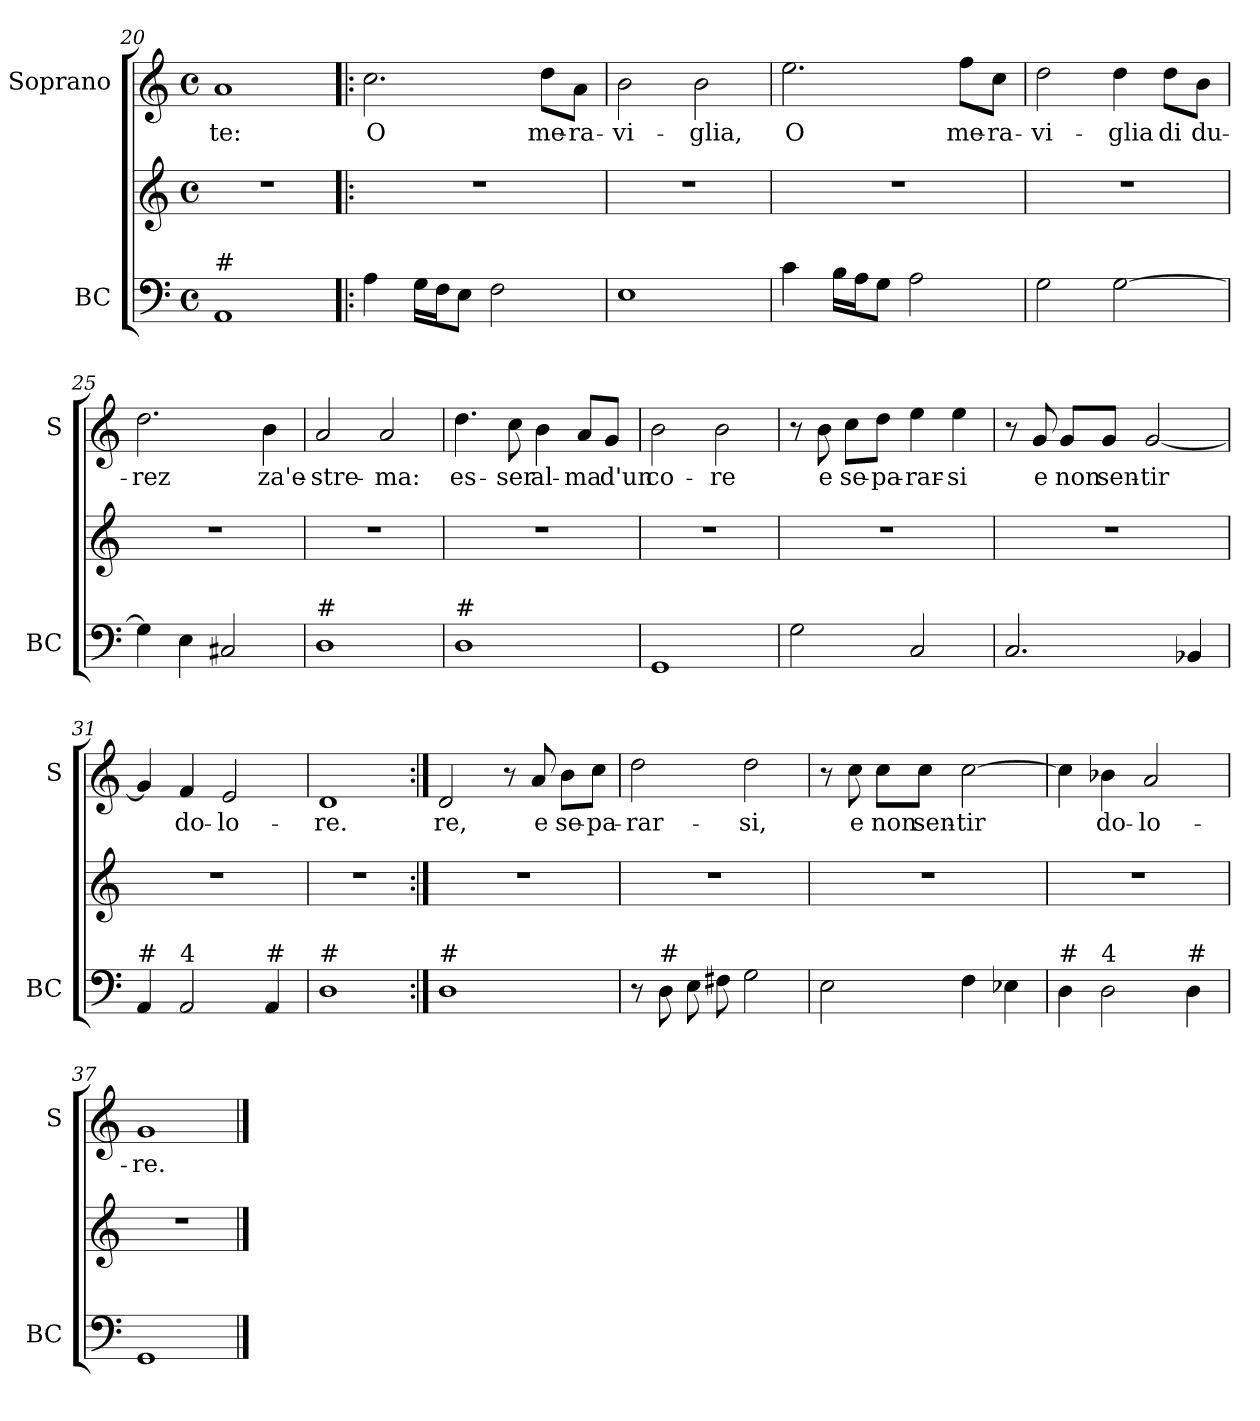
**kern	**kern	**kern	**text
*part2	*part2	*part1	*part1
*staff3	*staff2	*staff1	*staff1
*I"BC	*	*I"Soprano	*
*I'BC	*	*I'S	*
*clefF4	*clefG2	*clefG2	*
*k[]	*k[]	*k[]	*
*C:	*C:	*C:	*
*M4/4	*M4/4	*M4/4	*
*met(c)	*met(c)	*met(c)	*
=20	=20	=20	=20
!LO:TX:a:t=#	!	!	!
!	!	!	!LO:LY:b
1AA	1r	1a	-te:
=21!|:	=21!|:	=21!|:	=21!|:
!	!	!	!LO:LY:b
4A\	1r	2.cc\	O
16G\LL	.	.	.
16F\J	.	.	.
8E\J	.	.	.
2F\	.	.	.
!	!	!	!LO:LY:b
.	.	8dd\L	me-
!	!	!	!LO:LY:b
.	.	8a\J	-ra-
!!LO:LB:g=z
=22	=22	=22	=22
!	!	!	!LO:LY:b
1E	1r	2b\	-vi-
!	!	!	!LO:LY:b
.	.	2b\	-glia,
=23	=23	=23	=23
!	!	!	!LO:LY:b
4c\	1r	2.ee\	O
16B\LL	.	.	.
16A\J	.	.	.
8G\J	.	.	.
2A\	.	.	.
!	!	!	!LO:LY:b
.	.	8ff\L	me-
!	!	!	!LO:LY:b
.	.	8cc\J	-ra-
=24	=24	=24	=24
!	!	!	!LO:LY:b
2G\	1r	2dd\	-vi-
!	!	!	!LO:LY:b
[2G\	.	4dd\	-glia
!	!	!	!LO:LY:b
.	.	8dd\L	di
!	!	!	!LO:LY:b
.	.	8b\J	du-
=25	=25	=25	=25
!	!	!	!LO:LY:b
4G\]	1r	2.dd\	-rez
4E\	.	.	.
2C#X/	.	.	.
!	!	!	!LO:LY:b
.	.	4b\	za'e-
!!LO:LB:g=z
=26	=26	=26	=26
!LO:TX:a:t=#	!	!	!
!	!	!	!LO:LY:b
1D	1r	2a/	-stre-
!	!	!	!LO:LY:b
.	.	2a/	-ma:
=27	=27	=27	=27
!LO:TX:a:t=#	!	!	!
!	!	!	!LO:LY:b
1D	1r	4.dd\	es-
!	!	!	!LO:LY:b
.	.	8cc\	-ser
!	!	!	!LO:LY:b
.	.	4b\	al-
!	!	!	!LO:LY:b
.	.	8a/L	-ma
!	!	!	!LO:LY:b
.	.	8g/J	d'un
=28	=28	=28	=28
!	!	!	!LO:LY:b
1GG	1r	2b\	co-
!	!	!	!LO:LY:b
.	.	2b\	-re
=29	=29	=29	=29
2G\	1r	8r	.
!	!	!	!LO:LY:b
.	.	8b\	e
!	!	!	!LO:LY:b
.	.	8cc\L	se-
!	!	!	!LO:LY:b
.	.	8dd\J	-pa-
!	!	!	!LO:LY:b
2C/	.	4ee\	-rar-
!	!	!	!LO:LY:b
.	.	4ee\	-si
!!LO:PB:g=z
=30	=30	=30	=30
2.C/	1r	8r	.
!	!	!	!LO:LY:b
.	.	8g/	e
!	!	!	!LO:LY:b
.	.	8g/L	non
!	!	!	!LO:LY:b
.	.	8g/J	sen-
!	!	!	!LO:LY:b
.	.	[2g/	-tir
4BB-X/	.	.	.
=31	=31	=31	=31
!LO:TX:a:t=#	!	!	!
4AA/	1r	4g/]	.
!LO:TX:a:t=4	!	!	!
!	!	!	!LO:LY:b
2AA/	.	4f/	do-
!	!	!	!LO:LY:b
.	.	2e/	-lo-
!LO:TX:a:t=#	!	!	!
4AA/	.	.	.
=32	=32	=32	=32
!LO:TX:a:t=#	!	!	!
!	!	!	!LO:LY:b
1D	1r	1d	-re.
=33:|!	=33:|!	=33:|!	=33:|!
!LO:TX:a:t=#	!	!	!
!	!	!	!LO:LY:b
1D	1r	2d/	re,
.	.	8r	.
!	!	!	!LO:LY:b
.	.	8a/	e
!	!	!	!LO:LY:b
.	.	8b\L	se-
!	!	!	!LO:LY:b
.	.	8cc\J	-pa-
!!LO:LB:g=z
=34	=34	=34	=34
!	!	!	!LO:LY:b
8r	1r	2dd\	-rar-
!LO:TX:a:t=#	!	!	!
8D\	.	.	.
8E\	.	.	.
8F#X\	.	.	.
!	!	!	!LO:LY:b
2G\	.	2dd\	-si,
=35	=35	=35	=35
2E\	1r	8r	.
!	!	!	!LO:LY:b
.	.	8cc\	e
!	!	!	!LO:LY:b
.	.	8cc\L	non
!	!	!	!LO:LY:b
.	.	8cc\J	sen-
!	!	!	!LO:LY:b
4F\	.	[2cc\	-tir
4E-X\	.	.	.
=36	=36	=36	=36
!LO:TX:a:t=#	!	!	!
4D\	1r	4cc\]	.
!LO:TX:a:t=4	!	!	!
!	!	!	!LO:LY:b
2D\	.	4b-X\	do-
!	!	!	!LO:LY:b
.	.	2a/	-lo-
!LO:TX:a:t=#	!	!	!
4D\	.	.	.
=37	=37	=37	=37
!	!	!	!LO:LY:b
1GG	1r	1g	-re.
==	==	==	==
*-	*-	*-	*-
